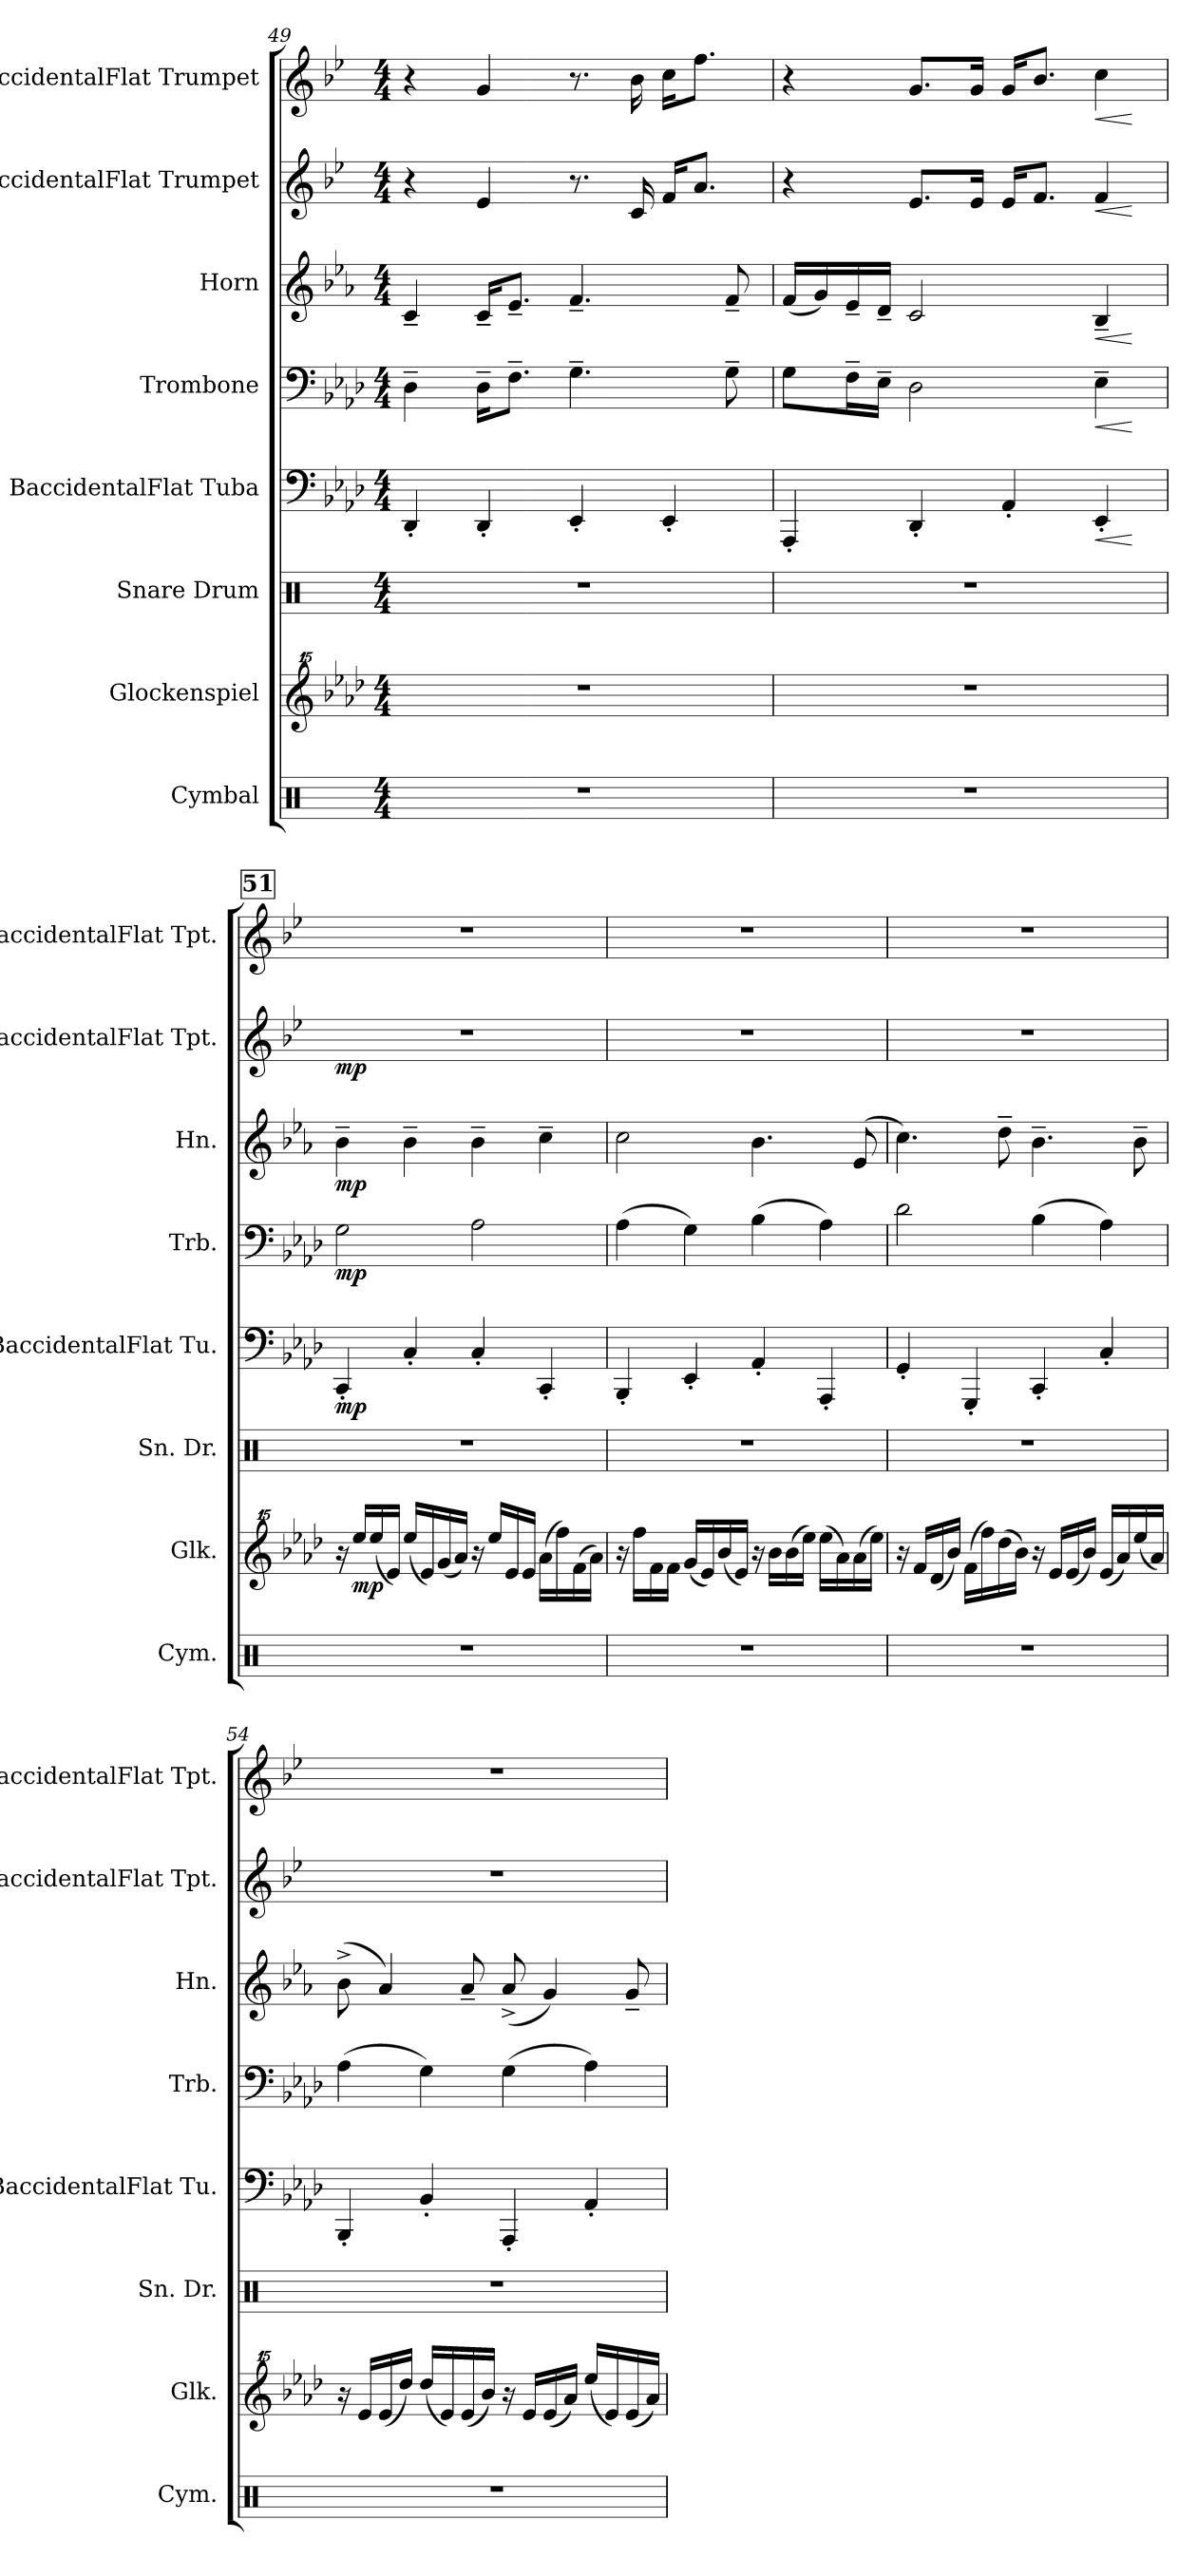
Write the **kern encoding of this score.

**kern	**kern	**dynam	**kern	**kern	**dynam	**kern	**dynam	**kern	**dynam	**kern	**dynam	**kern	**dynam
*part8	*part7	*part7	*part6	*part5	*part5	*part4	*part4	*part3	*part3	*part2	*part2	*part1	*part1
*staff8	*staff7	*staff7	*staff6	*staff5	*staff5	*staff4	*staff4	*staff3	*staff3	*staff2	*staff2	*staff1	*staff1
*I"Cymbal	*I"Glockenspiel	*	*I"Snare Drum	*I"BaccidentalFlat Tuba	*	*I"Trombone	*	*I"Horn	*	*I"BaccidentalFlat Trumpet	*	*I"BaccidentalFlat Trumpet	*
*I'Cym.	*I'Glk.	*	*I'Sn. Dr.	*I'BaccidentalFlat Tu.	*	*I'Trb.	*	*I'Hn.	*	*I'BaccidentalFlat Tpt.	*	*I'BaccidentalFlat Tpt.	*
!!LO:PB:g=z
*clefX	*clefG^^2	*	*clefX	*clefF4	*	*clefF4	*	*clefG2	*	*clefG2	*	*clefG2	*
*	*	*	*	*	*	*	*	*ITrd4c7	*	*ITrd1c2	*	*ITrd1c2	*
*k[]	*k[b-e-a-d-]	*	*k[]	*k[b-e-a-d-]	*	*k[b-e-a-d-]	*	*k[b-e-a-d-]	*	*k[b-e-a-d-]	*	*k[b-e-a-d-]	*
*M4/4	*M4/4	*	*M4/4	*M4/4	*	*M4/4	*	*M4/4	*	*M4/4	*	*M4/4	*
=49	=49	=49	=49	=49	=49	=49	=49	=49	=49	=49	=49	=49	=49
1r	1r	.	1r	4DD-'/	.	4D-~\	.	4F~/	.	4r	.	4r	.
.	.	.	.	4DD-'/	.	16D-~\KL	.	16F~/KL	.	4d-/	.	4f/	.
.	.	.	.	.	.	8.F~\J	.	8.A-~/J	.	.	.	.	.
.	.	.	.	4EE-'/	.	4.G~\	.	4.B-~/	.	8.r	.	8.r	.
.	.	.	.	.	.	.	.	.	.	16B-/	.	16a-\	.
.	.	.	.	4EE-'/	.	.	.	.	.	16e-/KL	.	16b-\KL	.
.	.	.	.	.	.	.	.	.	.	8.g/J	.	8.ee-\J	.
.	.	.	.	.	.	8G~\	.	8B-~/	.	.	.	.	.
=50	=50	=50	=50	=50	=50	=50	=50	=50	=50	=50	=50	=50	=50
1r	1r	.	1r	4AAA-'/	.	8G\L	.	(16B-/LL	.	4r	.	4r	.
.	.	.	.	.	.	.	.	16c/)	.	.	.	.	.
.	.	.	.	.	.	16F~\L	.	16A-~/	.	.	.	.	.
.	.	.	.	.	.	16E-~\JJ	.	16G~/JJ	.	.	.	.	.
.	.	.	.	4DD-'/	.	2D-\	.	2F/	.	8.d-/L	.	8.f/L	.
.	.	.	.	.	.	.	.	.	.	16d-/Jk	.	16f/Jk	.
.	.	.	.	4AA-'/	.	.	.	.	.	16d-/KL	.	16f/KL	.
.	.	.	.	.	.	.	.	.	.	8.e-/J	.	8.a-/J	.
!	!	!	!	!	!LO:HP:b	!	!LO:HP:b	!	!LO:HP:b	!	!LO:HP:b	!	!LO:HP:b
.	.	.	.	4EE-'/	<	4E-~\	<	4E-~/	<	4e-/	<	4b-\	<
.	.	.	.	.	[	.	[	.	[	.	[	.	[
!!LO:REH:place=s1:a:B:fs=14:t=51
=51	=51	=51	=51	=51	=51	=51	=51	=51	=51	=51	=51	=51	=51
!	!	!	!	!	!LO:DY:b	!	!LO:DY:b	!	!LO:DY:b	!	!LO:DY:b	!	!
1r	16r	.	1r	4CC'/	mp	2G\	mp	4e-~\	mp	1r	mp	1r	.
!	!	!LO:DY:b	!	!	!	!	!	!	!	!	!	!	!
.	16eeee-/LL	mp	.	.	.	.	.	.	.	.	.	.	.
.	(16eeee-/	.	.	.	.	.	.	.	.	.	.	.	.
.	16eee-/JJ)	.	.	.	.	.	.	.	.	.	.	.	.
.	(16eeee-/LL	.	.	4C'/	.	.	.	4e-~\	.	.	.	.	.
.	16eee-/)	.	.	.	.	.	.	.	.	.	.	.	.
.	(16ggg/	.	.	.	.	.	.	.	.	.	.	.	.
.	16aaa-/JJ)	.	.	.	.	.	.	.	.	.	.	.	.
.	16r	.	.	4C'/	.	2A-\	.	4e-~\	.	.	.	.	.
.	16eeee-/LL	.	.	.	.	.	.	.	.	.	.	.	.
.	16eee-/	.	.	.	.	.	.	.	.	.	.	.	.
.	16eee-/JJ	.	.	.	.	.	.	.	.	.	.	.	.
.	(16aaa-\LL	.	.	4CC'/	.	.	.	4f~\	.	.	.	.	.
.	16ffff\)	.	.	.	.	.	.	.	.	.	.	.	.
.	(16fff\	.	.	.	.	.	.	.	.	.	.	.	.
.	16aaa-\JJ)	.	.	.	.	.	.	.	.	.	.	.	.
!!LO:PB:g=z
=52	=52	=52	=52	=52	=52	=52	=52	=52	=52	=52	=52	=52	=52
1r	16r	.	1r	4BBB-'/	.	(4A-\	.	2f\	.	1r	.	1r	.
.	16ffff\LL	.	.	.	.	.	.	.	.	.	.	.	.
.	16fff\	.	.	.	.	.	.	.	.	.	.	.	.
.	16fff\JJ	.	.	.	.	.	.	.	.	.	.	.	.
.	(16ggg/LL	.	.	4EE-'/	.	4G\)	.	.	.	.	.	.	.
.	16eee-/)	.	.	.	.	.	.	.	.	.	.	.	.
.	(16bbb-/	.	.	.	.	.	.	.	.	.	.	.	.
.	16eee-/JJ)	.	.	.	.	.	.	.	.	.	.	.	.
.	16r	.	.	4AA-'/	.	(4B-\	.	4.e-\	.	.	.	.	.
.	16bbb-\LL	.	.	.	.	.	.	.	.	.	.	.	.
.	(16bbb-\	.	.	.	.	.	.	.	.	.	.	.	.
.	16eeee-\JJ)	.	.	.	.	.	.	.	.	.	.	.	.
.	(16eeee-\LL	.	.	4AAA-'/	.	4A-\)	.	.	.	.	.	.	.
.	16aaa-\)	.	.	.	.	.	.	.	.	.	.	.	.
.	(16aaa-\	.	.	.	.	.	.	(8A-/	.	.	.	.	.
.	16eeee-\JJ)	.	.	.	.	.	.	.	.	.	.	.	.
=53	=53	=53	=53	=53	=53	=53	=53	=53	=53	=53	=53	=53	=53
1r	16r	.	1r	4GG'/	.	2d-\	.	4.f\)	.	1r	.	1r	.
.	16fff/LL	.	.	.	.	.	.	.	.	.	.	.	.
.	(16ddd-/	.	.	.	.	.	.	.	.	.	.	.	.
.	16bbb-/JJ)	.	.	.	.	.	.	.	.	.	.	.	.
.	(16fff\LL	.	.	4GGG'/	.	.	.	.	.	.	.	.	.
.	16ffff\)	.	.	.	.	.	.	.	.	.	.	.	.
.	(16dddd-\	.	.	.	.	.	.	8g~\	.	.	.	.	.
.	16bbb-\JJ)	.	.	.	.	.	.	.	.	.	.	.	.
.	16r	.	.	4CC'/	.	(4B-\	.	4.e-~\	.	.	.	.	.
.	16eee-/LL	.	.	.	.	.	.	.	.	.	.	.	.
.	(16eee-/	.	.	.	.	.	.	.	.	.	.	.	.
.	16bbb-/JJ)	.	.	.	.	.	.	.	.	.	.	.	.
.	(16eee-/LL	.	.	4C'/	.	4A-\)	.	.	.	.	.	.	.
.	16aaa-/)	.	.	.	.	.	.	.	.	.	.	.	.
.	(16eeee-/	.	.	.	.	.	.	8e-~\	.	.	.	.	.
.	16aaa-/JJ)	.	.	.	.	.	.	.	.	.	.	.	.
!!LO:PB:g=z
=54	=54	=54	=54	=54	=54	=54	=54	=54	=54	=54	=54	=54	=54
1r	16r	.	1r	4BBB-'/	.	(4A-\	.	(8e-^\	.	1r	.	1r	.
.	16eee-/LL	.	.	.	.	.	.	.	.	.	.	.	.
.	(16eee-/	.	.	.	.	.	.	4d-/)	.	.	.	.	.
.	16dddd-/JJ)	.	.	.	.	.	.	.	.	.	.	.	.
.	(16dddd-/LL	.	.	4BB-'/	.	4G\)	.	.	.	.	.	.	.
.	16eee-/)	.	.	.	.	.	.	.	.	.	.	.	.
.	(16eee-/	.	.	.	.	.	.	8d-~/	.	.	.	.	.
.	16bbb-/JJ)	.	.	.	.	.	.	.	.	.	.	.	.
.	16r	.	.	4AAA-'/	.	(4G\	.	(8d-^/	.	.	.	.	.
.	16eee-/LL	.	.	.	.	.	.	.	.	.	.	.	.
.	(16eee-/	.	.	.	.	.	.	4c/)	.	.	.	.	.
.	16aaa-/JJ)	.	.	.	.	.	.	.	.	.	.	.	.
.	(16eeee-/LL	.	.	4AA-'/	.	4A-\)	.	.	.	.	.	.	.
.	16eee-/)	.	.	.	.	.	.	.	.	.	.	.	.
.	(16eee-/	.	.	.	.	.	.	8c~/	.	.	.	.	.
.	16aaa-/JJ)	.	.	.	.	.	.	.	.	.	.	.	.
=	=	=	=	=	=	=	=	=	=	=	=	=	=
*-	*-	*-	*-	*-	*-	*-	*-	*-	*-	*-	*-	*-	*-
